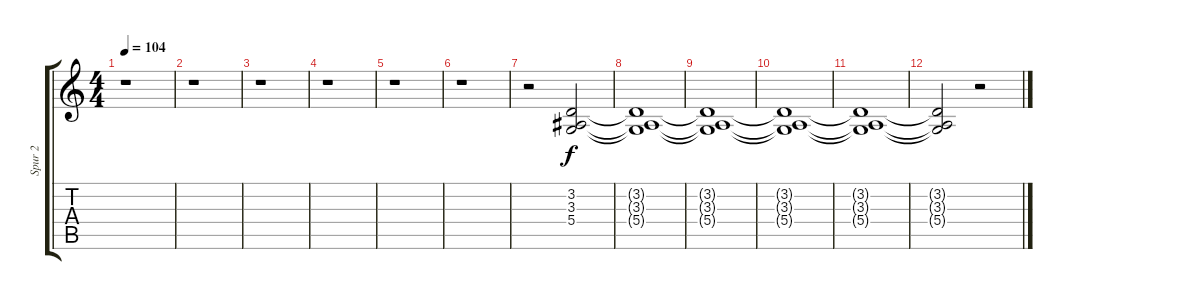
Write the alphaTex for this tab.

\track ("Spur 2" "Spur 2") {instrument choiraahs}
\staff {score tabs}
\tuning (E4 B3 G3 D3 A2 E2) {hide}
\ts (4 4)
\tempo 104
\clef g2
\ks c
r.1{dy f} |
r.1 |
r.1 |
r.1 |
r.1 |
r.1 |
r.2 (3.2 3.3 5.4).2{volume 1} |
(3.2{t} 3.3{t} 5.4{t}).1 |
(3.2{t} 3.3{t} 5.4{t}).1 |
(3.2{t} 3.3{t} 5.4{t}).1 |
(3.2{t} 3.3{t} 5.4{t}).1 |
(3.2{t} 3.3{t} 5.4{t}).2 r.2
